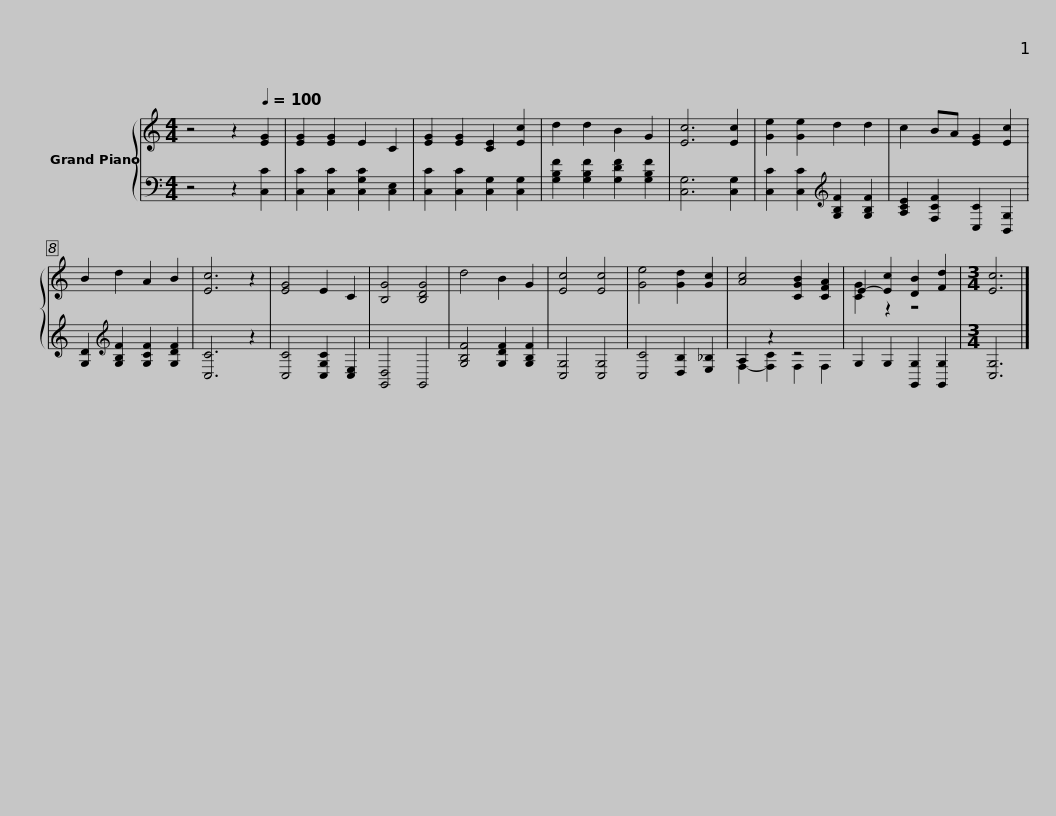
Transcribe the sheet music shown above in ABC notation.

X:1
%%score { ( 1 4 ) | ( 2 3 ) }
L:1/8
M:4/4
I:linebreak $
K:C
V:1 treble
V:4 treble
V:2 bass
V:3 bass
V:1
 z4 z2[Q:1/4=100] [EG]2 | [EG]2 [EG]2 E2 C2 | [EG]2 [EG]2 [CE]2 [Ec]2 | d2 d2 B2 G2 | [Ec]6 [Ec]2 | %5
 [Ge]2 [Ge]2 d2 d2 | c2 BA [EG]2 [Ec]2 |$ B2 d2 A2 B2 | [Ec]6 z2 | [EG]4 E2 C2 | %10
 [B,G]4 [B,DG]4 | d4 B2 G2 | [Ec]4 [Ec]4 | [Ge]4 [Gd]2 [Gc]2 | [Ac]4 [CGB]2 [CFA]2 |$ %15
 E2- [Ec]2 [DB]2 [Fd]2 |[M:3/4] [Ec]6 |] %17
V:2
 z4 z2 [C,C]2 | [C,C]2 [C,C]2 [C,G,C]2 [C,E,]2 | [C,C]2 [C,C]2 [C,G,]2 [C,G,]2 | [G,B,F]2 [G,B,F]2 [G,DF]2 [G,B,F]2 | [C,G,]6 [C,G,]2 | %5
 [C,C]2 [C,C]2[K:treble] [G,B,F]2 [G,B,F]2 | [A,CE]2 [F,CF]2 [C,C]2 [B,,G,]2 |$ [G,D]2[K:treble] [G,B,F]2 [G,CF]2 [G,DF]2 | [C,C]6 z2 | [C,C]4 [C,G,C]2 [C,E,]2 | %10
 [G,,D,]4 G,,4 | [G,B,F]4 [G,DF]2 [G,B,F]2 | [C,G,]4 [C,G,]4 | [C,C]4 [D,B,]2 [E,_B,]2 | A,2 z2 z4 |$ %15
 G,2 G,2 [G,,G,]2 [G,,G,]2 |[M:3/4] [C,G,]6 |] %17
V:3
 x8 | x8 | x8 | x8 | x8 | %5
 x4[K:treble] x4 | x8 |$ x2[K:treble] x6 | x8 | x8 | %10
 x8 | x8 | x8 | x8 | F,2- [F,C]2 F,2 F,2 |$ %15
 x8 |[M:3/4] x6 |] %17
V:4
 x8 | x8 | x8 | x8 | x8 | %5
 x8 | x8 |$ x8 | x8 | x8 | %10
 x8 | x8 | x8 | x8 | x8 |$ %15
 [CG]2 z2 z4 |[M:3/4] x6 |] %17
